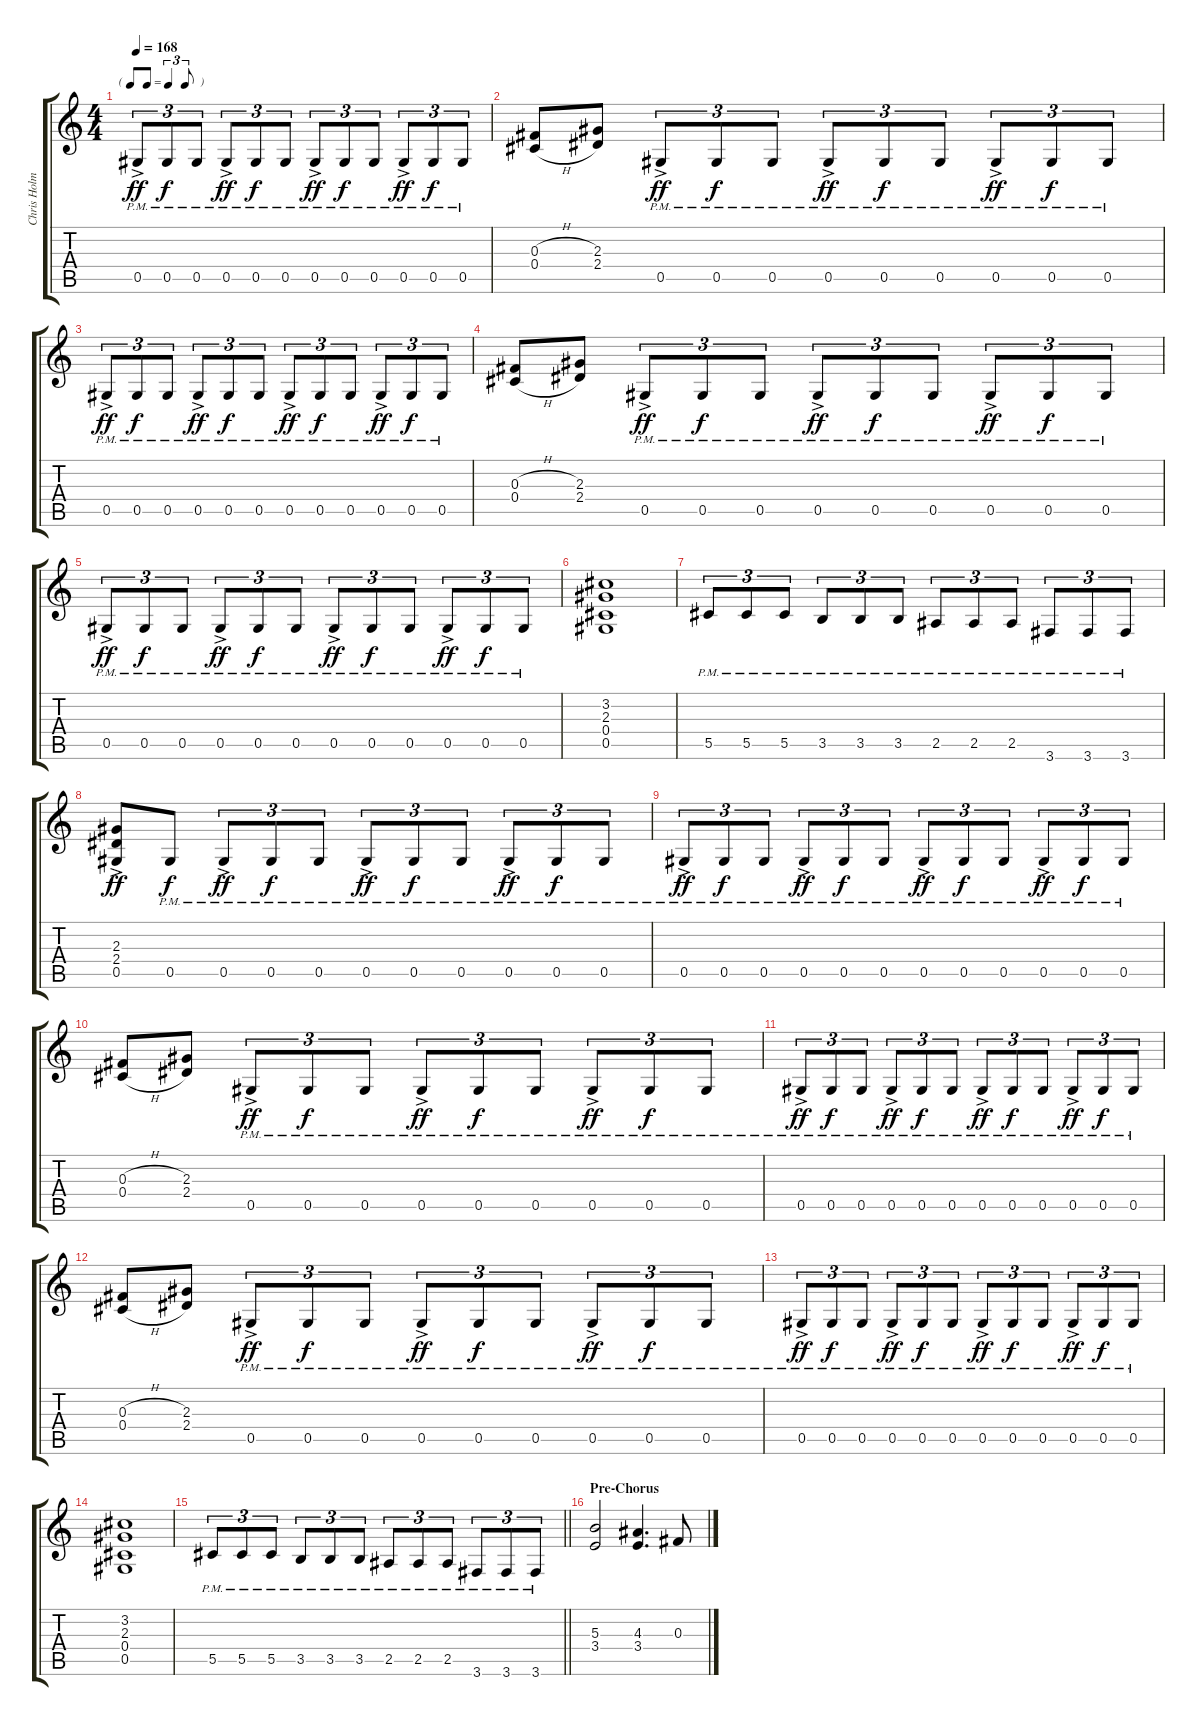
\track ("Chris Holmes (lead)" "Chris Holm") {instrument distortionguitar}
\staff {score tabs}
\tuning (Eb4 Bb3 Gb3 Db3 Ab2 Eb2) {hide}
\ts (4 4)
\tf triplet8th
\tempo 168
\clef g2
\ks c
0.5{ac pm}.8{tu (3 2) dy ff} 0.5{pm}.8{tu (3 2) dy f} 0.5{pm}.8{tu (3 2)} 0.5{ac pm}.8{tu (3 2) dy ff} 0.5{pm}.8{tu (3 2) dy f} 0.5{pm}.8{tu (3 2)} 0.5{ac pm}.8{tu (3 2) dy ff} 0.5{pm}.8{tu (3 2) dy f} 0.5{pm}.8{tu (3 2)} 0.5{ac pm}.8{tu (3 2) dy ff} 0.5{pm}.8{tu (3 2) dy f} 0.5{pm}.8{tu (3 2)} |
(0.3{h} 0.4{h}).8 (2.3 2.4).8 0.5{ac pm}.8{tu (3 2) dy ff} 0.5{pm}.8{tu (3 2) dy f} 0.5{pm}.8{tu (3 2)} 0.5{ac pm}.8{tu (3 2) dy ff} 0.5{pm}.8{tu (3 2) dy f} 0.5{pm}.8{tu (3 2)} 0.5{ac pm}.8{tu (3 2) dy ff} 0.5{pm}.8{tu (3 2) dy f} 0.5{pm}.8{tu (3 2)} |
0.5{ac pm}.8{tu (3 2) dy ff} 0.5{pm}.8{tu (3 2) dy f} 0.5{pm}.8{tu (3 2)} 0.5{ac pm}.8{tu (3 2) dy ff} 0.5{pm}.8{tu (3 2) dy f} 0.5{pm}.8{tu (3 2)} 0.5{ac pm}.8{tu (3 2) dy ff} 0.5{pm}.8{tu (3 2) dy f} 0.5{pm}.8{tu (3 2)} 0.5{ac pm}.8{tu (3 2) dy ff} 0.5{pm}.8{tu (3 2) dy f} 0.5{pm}.8{tu (3 2)} |
(0.3{h} 0.4{h}).8 (2.3 2.4).8 0.5{ac pm}.8{tu (3 2) dy ff} 0.5{pm}.8{tu (3 2) dy f} 0.5{pm}.8{tu (3 2)} 0.5{ac pm}.8{tu (3 2) dy ff} 0.5{pm}.8{tu (3 2) dy f} 0.5{pm}.8{tu (3 2)} 0.5{ac pm}.8{tu (3 2) dy ff} 0.5{pm}.8{tu (3 2) dy f} 0.5{pm}.8{tu (3 2)} |
0.5{ac pm}.8{tu (3 2) dy ff} 0.5{pm}.8{tu (3 2) dy f} 0.5{pm}.8{tu (3 2)} 0.5{ac pm}.8{tu (3 2) dy ff} 0.5{pm}.8{tu (3 2) dy f} 0.5{pm}.8{tu (3 2)} 0.5{ac pm}.8{tu (3 2) dy ff} 0.5{pm}.8{tu (3 2) dy f} 0.5{pm}.8{tu (3 2)} 0.5{ac pm}.8{tu (3 2) dy ff} 0.5{pm}.8{tu (3 2) dy f} 0.5{pm}.8{tu (3 2)} |
(3.2 2.3 0.4 0.5).1 |
5.5{pm}.8{tu (3 2)} 5.5{pm}.8{tu (3 2)} 5.5{pm}.8{tu (3 2)} 3.5{pm}.8{tu (3 2)} 3.5{pm}.8{tu (3 2)} 3.5{pm}.8{tu (3 2)} 2.5{pm}.8{tu (3 2)} 2.5{pm}.8{tu (3 2)} 2.5{pm}.8{tu (3 2)} 3.6{pm}.8{tu (3 2)} 3.6{pm}.8{tu (3 2)} 3.6{pm}.8{tu (3 2)} |
(2.3 2.4 0.5{ac}).8{dy ff} 0.5{pm}.8{dy f} 0.5{ac pm}.8{tu (3 2) dy ff} 0.5{pm}.8{tu (3 2) dy f} 0.5{pm}.8{tu (3 2)} 0.5{ac pm}.8{tu (3 2) dy ff} 0.5{pm}.8{tu (3 2) dy f} 0.5{pm}.8{tu (3 2)} 0.5{ac pm}.8{tu (3 2) dy ff} 0.5{pm}.8{tu (3 2) dy f} 0.5{pm}.8{tu (3 2)} |
0.5{ac pm}.8{tu (3 2) dy ff} 0.5{pm}.8{tu (3 2) dy f} 0.5{pm}.8{tu (3 2)} 0.5{ac pm}.8{tu (3 2) dy ff} 0.5{pm}.8{tu (3 2) dy f} 0.5{pm}.8{tu (3 2)} 0.5{ac pm}.8{tu (3 2) dy ff} 0.5{pm}.8{tu (3 2) dy f} 0.5{pm}.8{tu (3 2)} 0.5{ac pm}.8{tu (3 2) dy ff} 0.5{pm}.8{tu (3 2) dy f} 0.5{pm}.8{tu (3 2)} |
(0.3{h} 0.4{h}).8 (2.3 2.4).8 0.5{ac pm}.8{tu (3 2) dy ff} 0.5{pm}.8{tu (3 2) dy f} 0.5{pm}.8{tu (3 2)} 0.5{ac pm}.8{tu (3 2) dy ff} 0.5{pm}.8{tu (3 2) dy f} 0.5{pm}.8{tu (3 2)} 0.5{ac pm}.8{tu (3 2) dy ff} 0.5{pm}.8{tu (3 2) dy f} 0.5{pm}.8{tu (3 2)} |
0.5{ac pm}.8{tu (3 2) dy ff} 0.5{pm}.8{tu (3 2) dy f} 0.5{pm}.8{tu (3 2)} 0.5{ac pm}.8{tu (3 2) dy ff} 0.5{pm}.8{tu (3 2) dy f} 0.5{pm}.8{tu (3 2)} 0.5{ac pm}.8{tu (3 2) dy ff} 0.5{pm}.8{tu (3 2) dy f} 0.5{pm}.8{tu (3 2)} 0.5{ac pm}.8{tu (3 2) dy ff} 0.5{pm}.8{tu (3 2) dy f} 0.5{pm}.8{tu (3 2)} |
(0.3{h} 0.4{h}).8 (2.3 2.4).8 0.5{ac pm}.8{tu (3 2) dy ff} 0.5{pm}.8{tu (3 2) dy f} 0.5{pm}.8{tu (3 2)} 0.5{ac pm}.8{tu (3 2) dy ff} 0.5{pm}.8{tu (3 2) dy f} 0.5{pm}.8{tu (3 2)} 0.5{ac pm}.8{tu (3 2) dy ff} 0.5{pm}.8{tu (3 2) dy f} 0.5{pm}.8{tu (3 2)} |
0.5{ac pm}.8{tu (3 2) dy ff} 0.5{pm}.8{tu (3 2) dy f} 0.5{pm}.8{tu (3 2)} 0.5{ac pm}.8{tu (3 2) dy ff} 0.5{pm}.8{tu (3 2) dy f} 0.5{pm}.8{tu (3 2)} 0.5{ac pm}.8{tu (3 2) dy ff} 0.5{pm}.8{tu (3 2) dy f} 0.5{pm}.8{tu (3 2)} 0.5{ac pm}.8{tu (3 2) dy ff} 0.5{pm}.8{tu (3 2) dy f} 0.5{pm}.8{tu (3 2)} |
(3.2 2.3 0.4 0.5).1 |
\barLineRight lightlight
5.5{pm}.8{tu (3 2)} 5.5{pm}.8{tu (3 2)} 5.5{pm}.8{tu (3 2)} 3.5{pm}.8{tu (3 2)} 3.5{pm}.8{tu (3 2)} 3.5{pm}.8{tu (3 2)} 2.5{pm}.8{tu (3 2)} 2.5{pm}.8{tu (3 2)} 2.5{pm}.8{tu (3 2)} 3.6{pm}.8{tu (3 2)} 3.6{pm}.8{tu (3 2)} 3.6{pm}.8{tu (3 2)} |
\section ("" "Pre-Chorus")
(5.3 3.4).2 (4.3 3.4).4{d} 0.3.8
